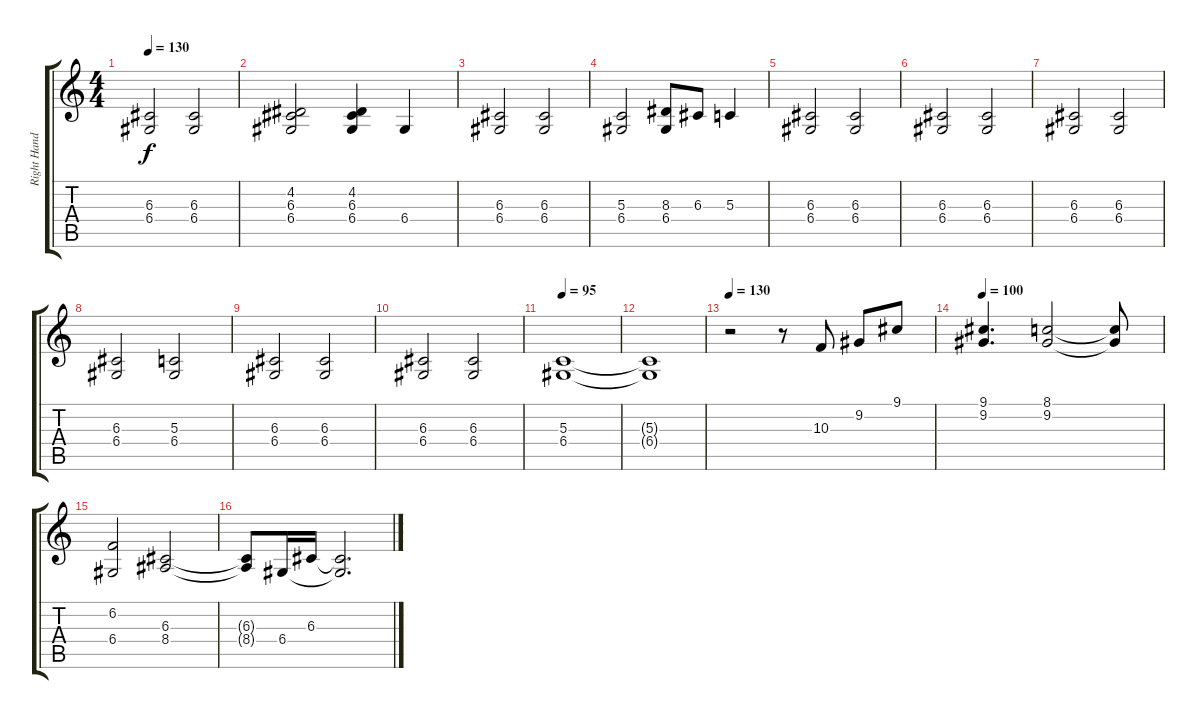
\track ("Right Hand" "Right Hand") {instrument acousticgrandpiano}
\staff {score tabs}
\tuning (E4 B3 G3 D3 A2 E2) {hide}
\ts (4 4)
\tempo 130
\clef g2
\ks c
(6.3 6.4).2{dy f} (6.3 6.4).2 |
(4.2 6.3 6.4).2 (4.2 6.3 6.4).4 6.4.4 |
(6.3 6.4).2 (6.3 6.4).2 |
(5.3 6.4).2 (8.3 6.4).8 6.3.8 5.3.4 |
(6.3 6.4).2 (6.3 6.4).2 |
(6.3 6.4).2 (6.3 6.4).2 |
(6.3 6.4).2 (6.3 6.4).2 |
(6.3 6.4).2 (5.3 6.4).2 |
(6.3 6.4).2 (6.3 6.4).2 |
(6.3 6.4).2 (6.3 6.4).2 |
\tempo 95
(5.3 6.4).1 |
(5.3{t} 6.4{t}).1 |
\tempo 130
r.2 r.8 10.3.8 9.2.8 9.1.8 |
\tempo 100
(9.1 9.2).4{d} (8.1 9.2).2 (8.1{t} 9.2{t}).8 |
(6.2 6.4).2 (6.3 8.4).2 |
(6.3{t} 8.4{t}).8 6.4.16 6.3.16 (6.3{t} 6.4{t}).2{d}
